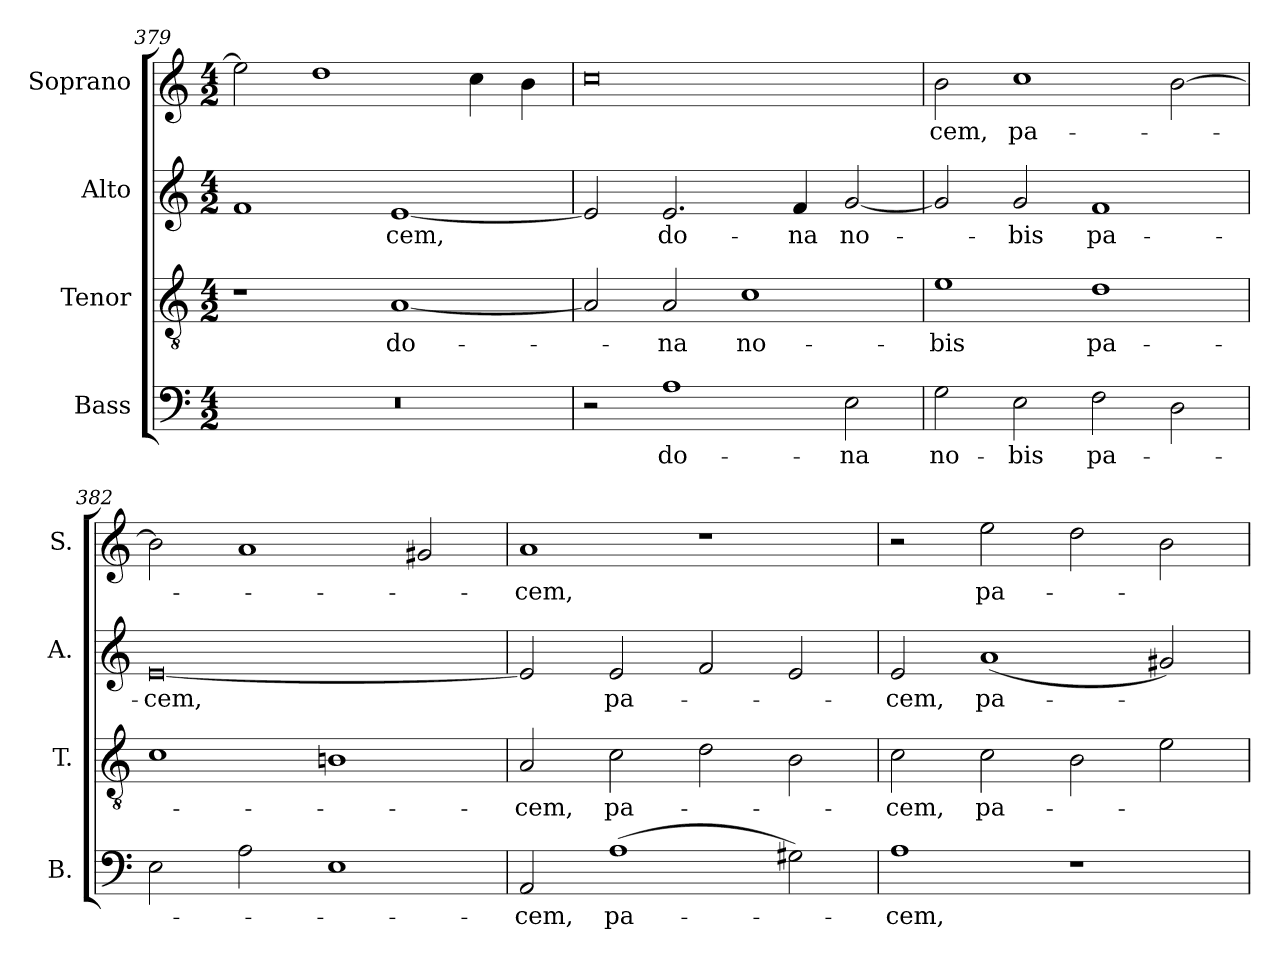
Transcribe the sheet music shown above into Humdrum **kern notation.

**kern	**text	**kern	**text	**kern	**text	**kern	**text
*part4	*part4	*part3	*part3	*part2	*part2	*part1	*part1
*staff4	*staff4	*staff3	*staff3	*staff2	*staff2	*staff1	*staff1
*I"Bass	*	*I"Tenor	*	*I"Alto	*	*I"Soprano	*
*I'B.	*	*I'T.	*	*I'A.	*	*I'S.	*
*clefF4	*	*clefGv2	*	*clefG2	*	*clefG2	*
*	*	*ITrd7c12	*	*	*	*	*
*k[]	*	*k[]	*	*k[]	*	*k[]	*
*C:	*	*C:	*	*C:	*	*C:	*
*M4/2	*	*M4/2	*	*M4/2	*	*M4/2	*
=379	=379	=379	=379	=379	=379	=379	=379
!LO:N:vis=1	!	!	!	!	!	!	!
0r	.	1r	.	1fi	.	2eei\]	.
.	.	.	.	.	.	1ddi	.
!	!	!	!LO:LY:b:color=#000000	!	!	!	!
!	!	!	!	!	!LO:LY:b:color=#000000	!	!
.	.	[1AAi	do-	[1ei	-cem,	.	.
.	.	.	.	.	.	4cci\	.
.	.	.	.	.	.	4bi\	.
!!LO:LB:g=z
=380	=380	=380	=380	=380	=380	=380	=380
2r	.	2AAi/]	.	2ei/]	.	0cci	.
!	!LO:LY:b:color=#000000	!	!	!	!	!	!
!	!	!	!LO:LY:b:color=#000000	!	!	!	!
!	!	!	!	!	!LO:LY:b:color=#000000	!	!
1Ai	do-	2AAi/	-na	2.ei/	do-	.	.
!	!	!	!LO:LY:b:color=#000000	!	!	!	!
.	.	1Ci	no-	.	.	.	.
!	!	!	!	!	!LO:LY:b:color=#000000	!	!
.	.	.	.	4fi/	-na	.	.
!	!LO:LY:b:color=#000000	!	!	!	!	!	!
!	!	!	!	!	!LO:LY:b:color=#000000	!	!
2Ei\	-na	.	.	[2gi/	no-	.	.
=381	=381	=381	=381	=381	=381	=381	=381
!	!LO:LY:b:color=#000000	!	!	!	!	!	!
!	!	!	!LO:LY:b:color=#000000	!	!	!	!
!	!	!	!	!	!	!	!LO:LY:b:color=#000000
2Gi\	no-	1Ei	-bis	2gi/]	.	2bi\	-cem,
!	!LO:LY:b:color=#000000	!	!	!	!	!	!
!	!	!	!	!	!LO:LY:b:color=#000000	!	!
!	!	!	!	!	!	!	!LO:LY:b:color=#000000
2Ei\	-bis	.	.	2gi/	-bis	1cci	pa-
!	!LO:LY:b:color=#000000	!	!	!	!	!	!
!	!	!	!LO:LY:b:color=#000000	!	!	!	!
!	!	!	!	!	!LO:LY:b:color=#000000	!	!
2Fi\	pa-	1Di	pa-	1fi	pa-	.	.
2Di\	.	.	.	.	.	[2bi\	.
=382	=382	=382	=382	=382	=382	=382	=382
!	!	!	!	!	!LO:LY:b:color=#000000	!	!
2Ei\	.	1Ci	.	[0ei	-cem,	2bi\]	.
2Ai\	.	.	.	.	.	1ai	.
1Ei	.	1BBni	.	.	.	.	.
.	.	.	.	.	.	2g#Xi/	.
=383	=383	=383	=383	=383	=383	=383	=383
!	!LO:LY:b:color=#000000	!	!	!	!	!	!
!	!	!	!LO:LY:b:color=#000000	!	!	!	!
!	!	!	!	!	!	!	!LO:LY:b:color=#000000
2AAi/	-cem,	2AAi/	-cem,	2ei/]	.	1ai	-cem,
!	!LO:LY:b:color=#000000	!	!	!	!	!	!
!	!	!	!LO:LY:b:color=#000000	!	!	!	!
!	!	!	!	!	!LO:LY:b:color=#000000	!	!
(1Ai	pa-	2Ci\	pa-	2ei/	pa-	.	.
.	.	2Di\	.	2fi/	.	1r	.
2G#Xi\)	.	2BBi\	.	2ei/	.	.	.
=384	=384	=384	=384	=384	=384	=384	=384
!	!LO:LY:b:color=#000000	!	!	!	!	!	!
!	!	!	!LO:LY:b:color=#000000	!	!	!	!
!	!	!	!	!	!LO:LY:b:color=#000000	!	!
1Ai	-cem,	2Ci\	-cem,	2ei/	-cem,	2r	.
!	!	!	!LO:LY:b:color=#000000	!	!	!	!
!	!	!	!	!	!LO:LY:b:color=#000000	!	!
!	!	!	!	!	!	!	!LO:LY:b:color=#000000
.	.	2Ci\	pa-	(1ai	pa-	2eei\	pa-
1r	.	2BBi\	.	.	.	2ddi\	.
.	.	2Ei\	.	2g#Xi/)	.	2bi\	.
=	=	=	=	=	=	=	=
*-	*-	*-	*-	*-	*-	*-	*-
